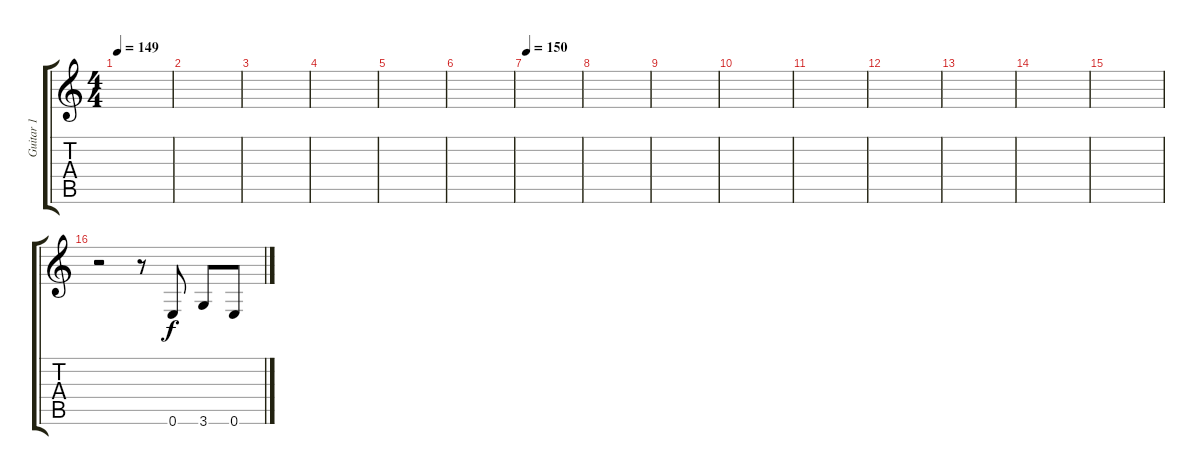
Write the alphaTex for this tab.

\track ("Guitar 1" "Guitar 1") {instrument overdrivenguitar}
\staff {score tabs}
\tuning (E4 B3 G3 D3 A2 E2) {hide}
\ts (4 4)
\tempo 149
\clef g2
\ks c
|
|
|
|
|
|
\tempo 150
|
|
|
|
|
|
|
|
|
r.2 r.8 0.6.8 3.6.8 0.6.8
